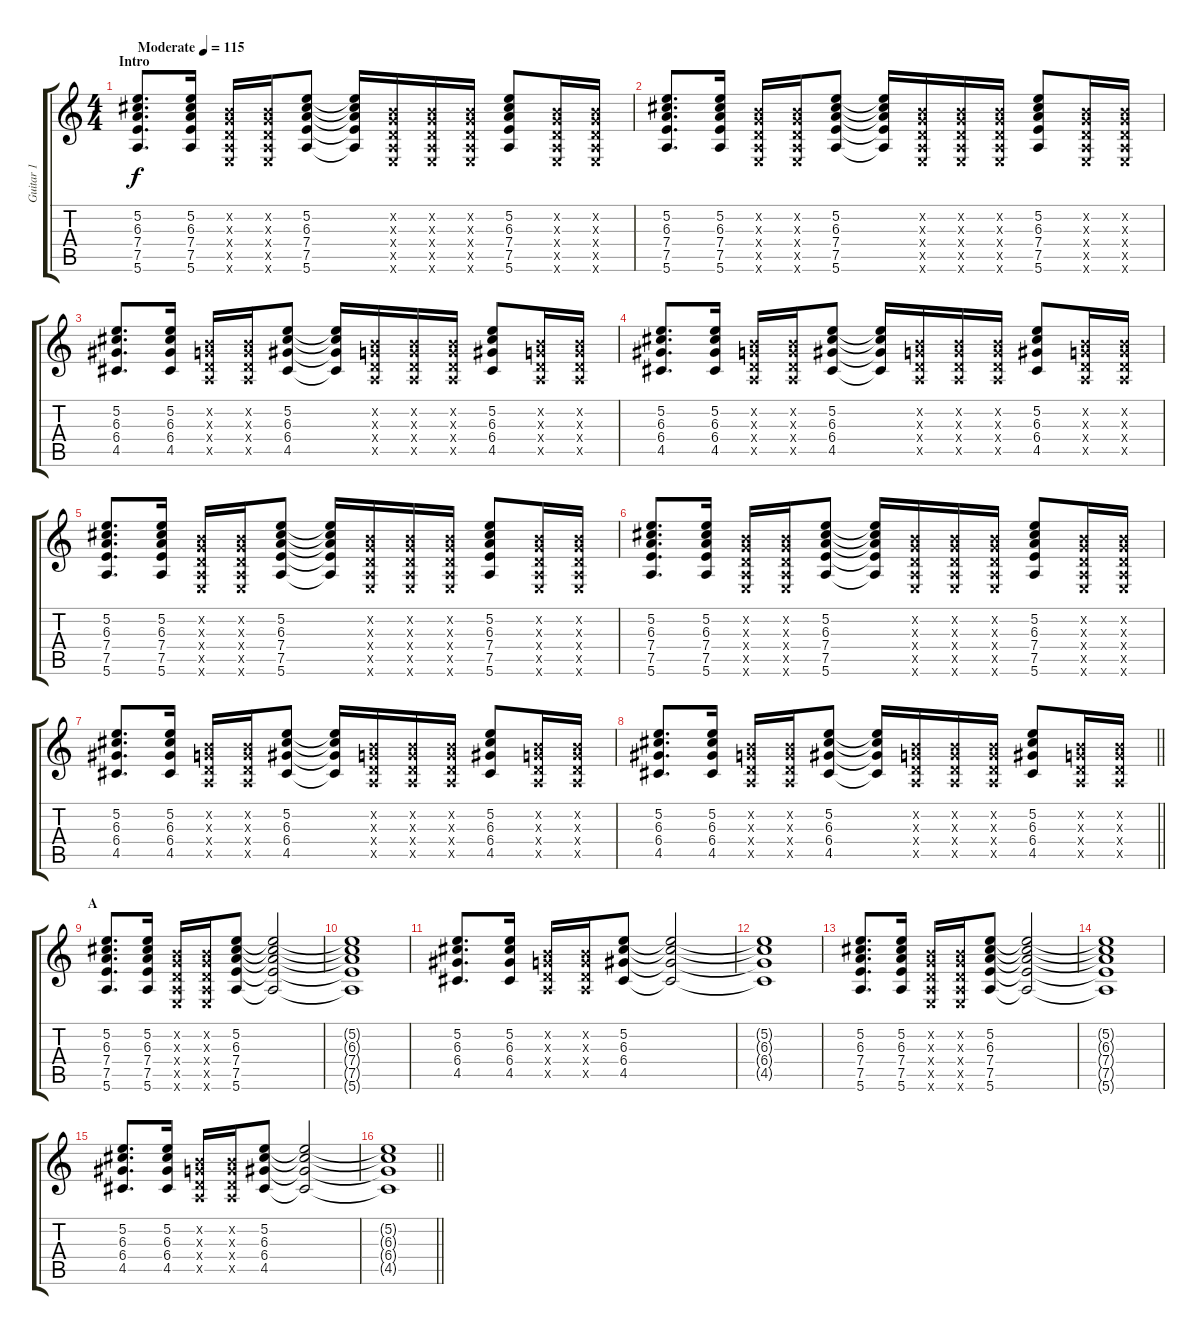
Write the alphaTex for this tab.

\track ("Guitar 1" "Guitar 1") {instrument distortionguitar}
\staff {score tabs}
\tuning (E4 B3 G3 D3 A2 E2) {hide}
\ts (4 4)
\section ("" "Intro")
\tempo (115 "Moderate")
\clef g2
\ks c
(5.2 6.3 7.4 7.5 5.6).8{d dy f instrument distortionguitar} (5.2 6.3 7.4 7.5 5.6).16 (0.2{x} 0.3{x} 0.4{x} 0.5{x} 0.6{x}).16 (0.2{x} 0.3{x} 0.4{x} 0.5{x} 0.6{x}).16 (5.2 6.3 7.4 7.5 5.6).8 (5.2{t} 6.3{t} 7.4{t} 7.5{t} 5.6{t}).16 (0.2{x} 0.3{x} 0.4{x} 0.5{x} 0.6{x}).16 (0.2{x} 0.3{x} 0.4{x} 0.5{x} 0.6{x}).16 (0.2{x} 0.3{x} 0.4{x} 0.5{x} 0.6{x}).16 (5.2 6.3 7.4 7.5 5.6).8 (0.2{x} 0.3{x} 0.4{x} 0.5{x} 0.6{x}).16 (0.2{x} 0.3{x} 0.4{x} 0.5{x} 0.6{x}).16 |
(5.2 6.3 7.4 7.5 5.6).8{d} (5.2 6.3 7.4 7.5 5.6).16 (0.2{x} 0.3{x} 0.4{x} 0.5{x} 0.6{x}).16 (0.2{x} 0.3{x} 0.4{x} 0.5{x} 0.6{x}).16 (5.2 6.3 7.4 7.5 5.6).8 (5.2{t} 6.3{t} 7.4{t} 7.5{t} 5.6{t}).16 (0.2{x} 0.3{x} 0.4{x} 0.5{x} 0.6{x}).16 (0.2{x} 0.3{x} 0.4{x} 0.5{x} 0.6{x}).16 (0.2{x} 0.3{x} 0.4{x} 0.5{x} 0.6{x}).16 (5.2 6.3 7.4 7.5 5.6).8 (0.2{x} 0.3{x} 0.4{x} 0.5{x} 0.6{x}).16 (0.2{x} 0.3{x} 0.4{x} 0.5{x} 0.6{x}).16 |
(5.2 6.3 6.4 4.5).8{d} (5.2 6.3 6.4 4.5).16 (0.2{x} 0.3{x} 0.4{x} 0.5{x}).16 (0.2{x} 0.3{x} 0.4{x} 0.5{x}).16 (5.2 6.3 6.4 4.5).8 (5.2{t} 6.3{t} 6.4{t} 4.5{t}).16 (0.2{x} 0.3{x} 0.4{x} 0.5{x}).16 (0.2{x} 0.3{x} 0.4{x} 0.5{x}).16 (0.2{x} 0.3{x} 0.4{x} 0.5{x}).16 (5.2 6.3 6.4 4.5).8 (0.2{x} 0.3{x} 0.4{x} 0.5{x}).16 (0.2{x} 0.3{x} 0.4{x} 0.5{x}).16 |
(5.2 6.3 6.4 4.5).8{d} (5.2 6.3 6.4 4.5).16 (0.2{x} 0.3{x} 0.4{x} 0.5{x}).16 (0.2{x} 0.3{x} 0.4{x} 0.5{x}).16 (5.2 6.3 6.4 4.5).8 (5.2{t} 6.3{t} 6.4{t} 4.5{t}).16 (0.2{x} 0.3{x} 0.4{x} 0.5{x}).16 (0.2{x} 0.3{x} 0.4{x} 0.5{x}).16 (0.2{x} 0.3{x} 0.4{x} 0.5{x}).16 (5.2 6.3 6.4 4.5).8 (0.2{x} 0.3{x} 0.4{x} 0.5{x}).16 (0.2{x} 0.3{x} 0.4{x} 0.5{x}).16 |
(5.2 6.3 7.4 7.5 5.6).8{d} (5.2 6.3 7.4 7.5 5.6).16 (0.2{x} 0.3{x} 0.4{x} 0.5{x} 0.6{x}).16 (0.2{x} 0.3{x} 0.4{x} 0.5{x} 0.6{x}).16 (5.2 6.3 7.4 7.5 5.6).8 (5.2{t} 6.3{t} 7.4{t} 7.5{t} 5.6{t}).16 (0.2{x} 0.3{x} 0.4{x} 0.5{x} 0.6{x}).16 (0.2{x} 0.3{x} 0.4{x} 0.5{x} 0.6{x}).16 (0.2{x} 0.3{x} 0.4{x} 0.5{x} 0.6{x}).16 (5.2 6.3 7.4 7.5 5.6).8 (0.2{x} 0.3{x} 0.4{x} 0.5{x} 0.6{x}).16 (0.2{x} 0.3{x} 0.4{x} 0.5{x} 0.6{x}).16 |
(5.2 6.3 7.4 7.5 5.6).8{d} (5.2 6.3 7.4 7.5 5.6).16 (0.2{x} 0.3{x} 0.4{x} 0.5{x} 0.6{x}).16 (0.2{x} 0.3{x} 0.4{x} 0.5{x} 0.6{x}).16 (5.2 6.3 7.4 7.5 5.6).8 (5.2{t} 6.3{t} 7.4{t} 7.5{t} 5.6{t}).16 (0.2{x} 0.3{x} 0.4{x} 0.5{x} 0.6{x}).16 (0.2{x} 0.3{x} 0.4{x} 0.5{x} 0.6{x}).16 (0.2{x} 0.3{x} 0.4{x} 0.5{x} 0.6{x}).16 (5.2 6.3 7.4 7.5 5.6).8 (0.2{x} 0.3{x} 0.4{x} 0.5{x} 0.6{x}).16 (0.2{x} 0.3{x} 0.4{x} 0.5{x} 0.6{x}).16 |
(5.2 6.3 6.4 4.5).8{d} (5.2 6.3 6.4 4.5).16 (0.2{x} 0.3{x} 0.4{x} 0.5{x}).16 (0.2{x} 0.3{x} 0.4{x} 0.5{x}).16 (5.2 6.3 6.4 4.5).8 (5.2{t} 6.3{t} 6.4{t} 4.5{t}).16 (0.2{x} 0.3{x} 0.4{x} 0.5{x}).16 (0.2{x} 0.3{x} 0.4{x} 0.5{x}).16 (0.2{x} 0.3{x} 0.4{x} 0.5{x}).16 (5.2 6.3 6.4 4.5).8 (0.2{x} 0.3{x} 0.4{x} 0.5{x}).16 (0.2{x} 0.3{x} 0.4{x} 0.5{x}).16 |
\barLineRight lightlight
(5.2 6.3 6.4 4.5).8{d} (5.2 6.3 6.4 4.5).16 (0.2{x} 0.3{x} 0.4{x} 0.5{x}).16 (0.2{x} 0.3{x} 0.4{x} 0.5{x}).16 (5.2 6.3 6.4 4.5).8 (5.2{t} 6.3{t} 6.4{t} 4.5{t}).16 (0.2{x} 0.3{x} 0.4{x} 0.5{x}).16 (0.2{x} 0.3{x} 0.4{x} 0.5{x}).16 (0.2{x} 0.3{x} 0.4{x} 0.5{x}).16 (5.2 6.3 6.4 4.5).8 (0.2{x} 0.3{x} 0.4{x} 0.5{x}).16 (0.2{x} 0.3{x} 0.4{x} 0.5{x}).16 |
\section ("" "A")
(5.2 6.3 7.4 7.5 5.6).8{d} (5.2 6.3 7.4 7.5 5.6).16 (0.2{x} 0.3{x} 0.4{x} 0.5{x} 0.6{x}).16 (0.2{x} 0.3{x} 0.4{x} 0.5{x} 0.6{x}).16 (5.2 6.3 7.4 7.5 5.6).8 (5.2{t} 6.3{t} 7.4{t} 7.5{t} 5.6{t}).2 |
(5.2{t} 6.3{t} 7.4{t} 7.5{t} 5.6{t}).1 |
(5.2 6.3 6.4 4.5).8{d} (5.2 6.3 6.4 4.5).16 (0.2{x} 0.3{x} 0.4{x} 0.5{x}).16 (0.2{x} 0.3{x} 0.4{x} 0.5{x}).16 (5.2 6.3 6.4 4.5).8 (5.2{t} 6.3{t} 6.4{t} 4.5{t}).2 |
(5.2{t} 6.3{t} 6.4{t} 4.5{t}).1 |
(5.2 6.3 7.4 7.5 5.6).8{d} (5.2 6.3 7.4 7.5 5.6).16 (0.2{x} 0.3{x} 0.4{x} 0.5{x} 0.6{x}).16 (0.2{x} 0.3{x} 0.4{x} 0.5{x} 0.6{x}).16 (5.2 6.3 7.4 7.5 5.6).8 (5.2{t} 6.3{t} 7.4{t} 7.5{t} 5.6{t}).2 |
(5.2{t} 6.3{t} 7.4{t} 7.5{t} 5.6{t}).1 |
(5.2 6.3 6.4 4.5).8{d} (5.2 6.3 6.4 4.5).16 (0.2{x} 0.3{x} 0.4{x} 0.5{x}).16 (0.2{x} 0.3{x} 0.4{x} 0.5{x}).16 (5.2 6.3 6.4 4.5).8 (5.2{t} 6.3{t} 6.4{t} 4.5{t}).2 |
\barLineRight lightlight
(5.2{t} 6.3{t} 6.4{t} 4.5{t}).1
